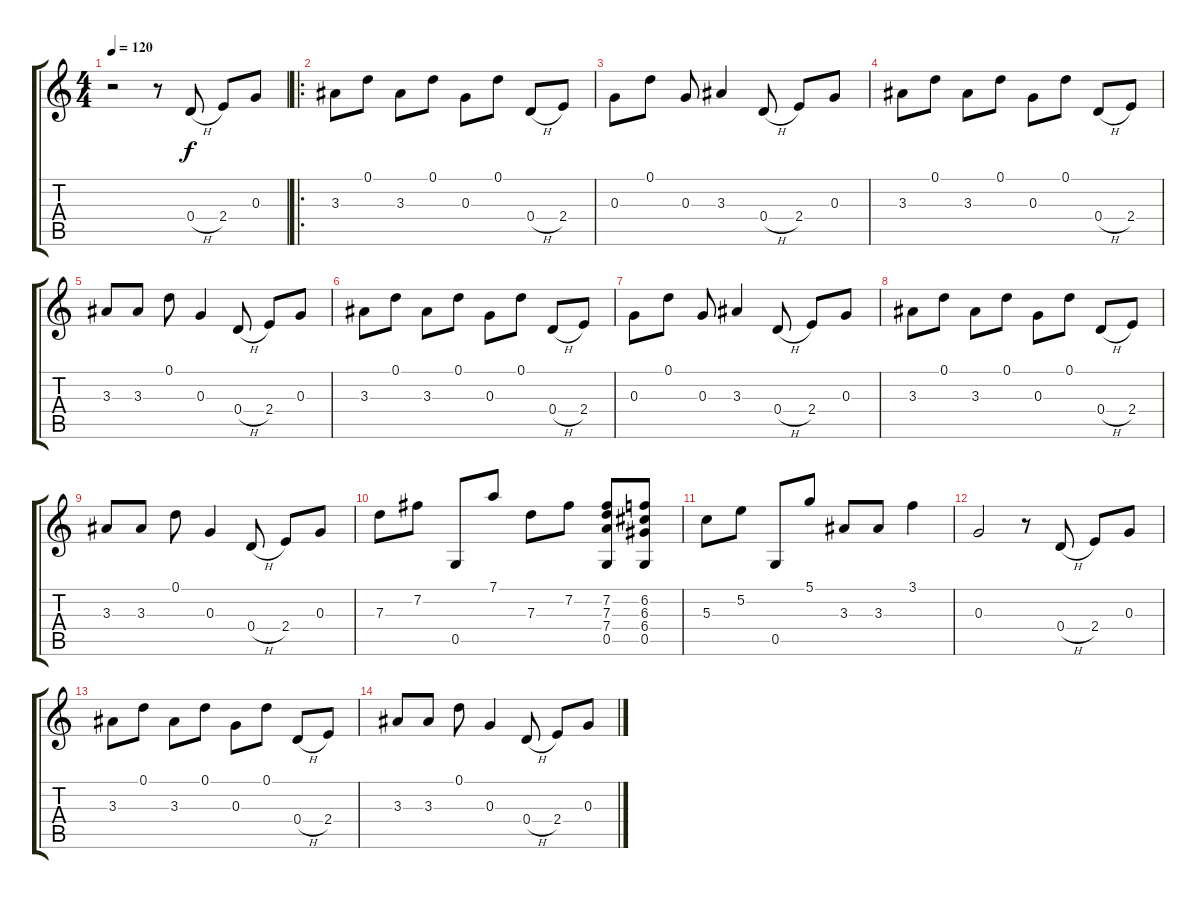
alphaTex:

\track "" {instrument acousticguitarsteel}
\staff {score tabs}
\tuning (D4 B3 G3 D3 G2 D2) {hide}
\ts (4 4)
\tempo 120
\clef g2
\ks c
r.2{dy f instrument acousticguitarsteel} r.8 0.4{h}.8 2.4.8 0.3.8 |
\ro
3.3.8 0.1.8 3.3.8 0.1.8 0.3.8 0.1.8 0.4{h}.8 2.4.8 |
0.3.8 0.1.8 0.3.8 3.3.4 0.4{h}.8 2.4.8 0.3.8 |
3.3.8 0.1.8 3.3.8 0.1.8 0.3.8 0.1.8 0.4{h}.8 2.4.8 |
3.3.8 3.3.8 0.1.8 0.3.4 0.4{h}.8 2.4.8 0.3.8 |
3.3.8 0.1.8 3.3.8 0.1.8 0.3.8 0.1.8 0.4{h}.8 2.4.8 |
0.3.8 0.1.8 0.3.8 3.3.4 0.4{h}.8 2.4.8 0.3.8 |
3.3.8 0.1.8 3.3.8 0.1.8 0.3.8 0.1.8 0.4{h}.8 2.4.8 |
3.3.8 3.3.8 0.1.8 0.3.4 0.4{h}.8 2.4.8 0.3.8 |
7.3.8 7.2.8 0.5.8 7.1.8 7.3.8 7.2.8 (7.2 7.3 7.4 0.5).8 (6.2 6.3 6.4 0.5).8 |
5.3.8 5.2.8 0.5.8 5.1.8 3.3.8 3.3.8 3.1.4 |
0.3.2 r.8 0.4{h}.8 2.4.8 0.3.8 |
3.3.8 0.1.8 3.3.8 0.1.8 0.3.8 0.1.8 0.4{h}.8 2.4.8 |
3.3.8 3.3.8 0.1.8 0.3.4 0.4{h}.8 2.4.8 0.3.8
